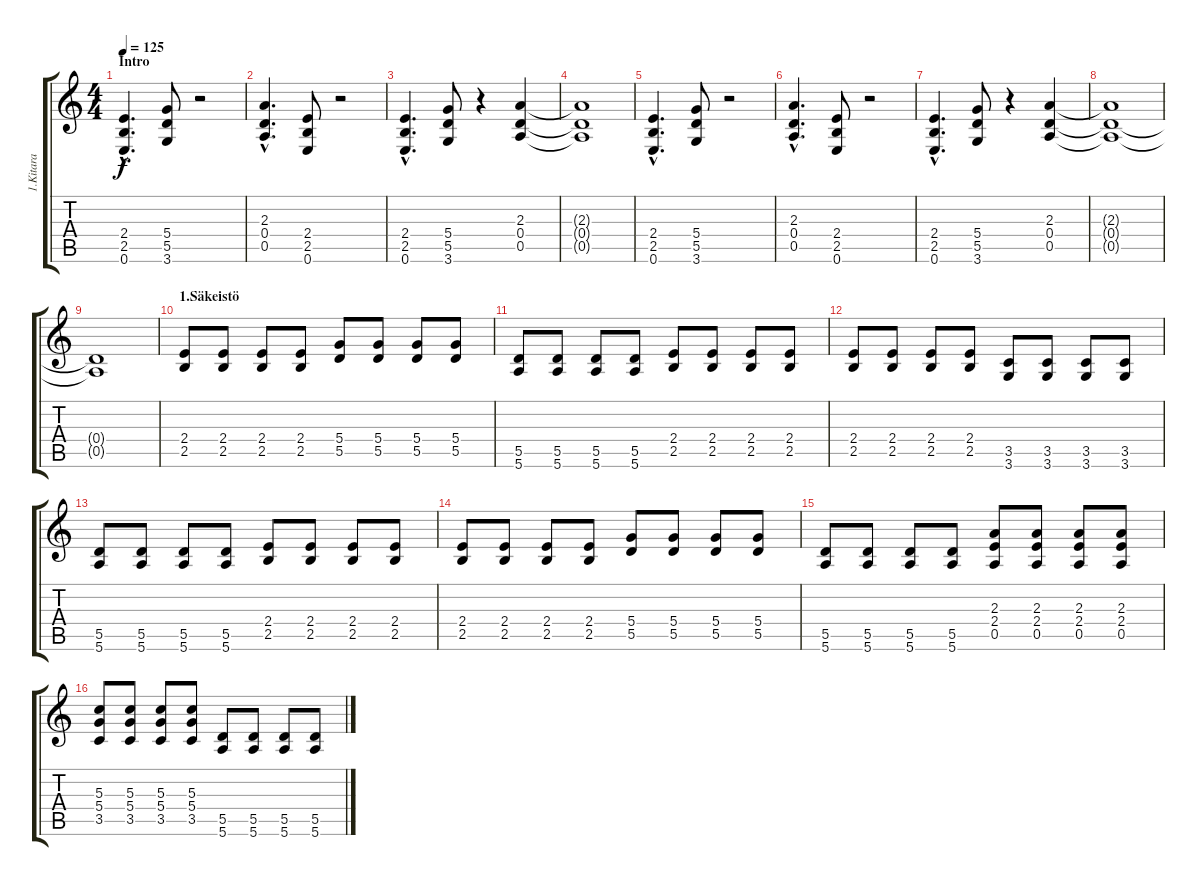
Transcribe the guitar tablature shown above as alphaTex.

\track ("1.Kitara" "1.Kitara") {instrument distortionguitar}
\staff {score tabs}
\tuning (E4 B3 G3 D3 A2 E2) {hide}
\ts (4 4)
\section ("" "Intro")
\tempo 125
\clef g2
\ks c
(2.4{hac} 2.5{hac} 0.6{hac}).4{d dy f instrument distortionguitar} (5.4 5.5 3.6).8 r.2 |
(2.3{hac} 0.4{hac} 0.5{hac}).4{d} (2.4 2.5 0.6).8 r.2 |
(2.4{hac} 2.5{hac} 0.6{hac}).4{d} (5.4 5.5 3.6).8 r.4 (2.3 0.4 0.5).4 |
(2.3{t} 0.4{t} 0.5{t}).1 |
(2.4{hac} 2.5{hac} 0.6{hac}).4{d} (5.4 5.5 3.6).8 r.2 |
(2.3{hac} 0.4{hac} 0.5{hac}).4{d} (2.4 2.5 0.6).8 r.2 |
(2.4{hac} 2.5{hac} 0.6{hac}).4{d} (5.4 5.5 3.6).8 r.4 (2.3 0.4 0.5).4 |
(2.3{t} 0.4{t} 0.5{t}).1 |
(0.4{t} 0.5{t}).1 |
\section ("" "1.Säkeistö")
(2.4 2.5).8 (2.4 2.5).8 (2.4 2.5).8 (2.4 2.5).8 (5.4 5.5).8 (5.4 5.5).8 (5.4 5.5).8 (5.4 5.5).8 |
(5.5 5.6).8 (5.5 5.6).8 (5.5 5.6).8 (5.5 5.6).8 (2.4 2.5).8 (2.4 2.5).8 (2.4 2.5).8 (2.4 2.5).8 |
(2.4 2.5).8 (2.4 2.5).8 (2.4 2.5).8 (2.4 2.5).8 (3.5 3.6).8 (3.5 3.6).8 (3.5 3.6).8 (3.5 3.6).8 |
(5.5 5.6).8 (5.5 5.6).8 (5.5 5.6).8 (5.5 5.6).8 (2.4 2.5).8 (2.4 2.5).8 (2.4 2.5).8 (2.4 2.5).8 |
(2.4 2.5).8 (2.4 2.5).8 (2.4 2.5).8 (2.4 2.5).8 (5.4 5.5).8 (5.4 5.5).8 (5.4 5.5).8 (5.4 5.5).8 |
(5.5 5.6).8 (5.5 5.6).8 (5.5 5.6).8 (5.5 5.6).8 (2.3 2.4 0.5).8 (2.3 2.4 0.5).8 (2.3 2.4 0.5).8 (2.3 2.4 0.5).8 |
(5.3 5.4 3.5).8 (5.3 5.4 3.5).8 (5.3 5.4 3.5).8 (5.3 5.4 3.5).8 (5.5 5.6).8 (5.5 5.6).8 (5.5 5.6).8 (5.5 5.6).8
